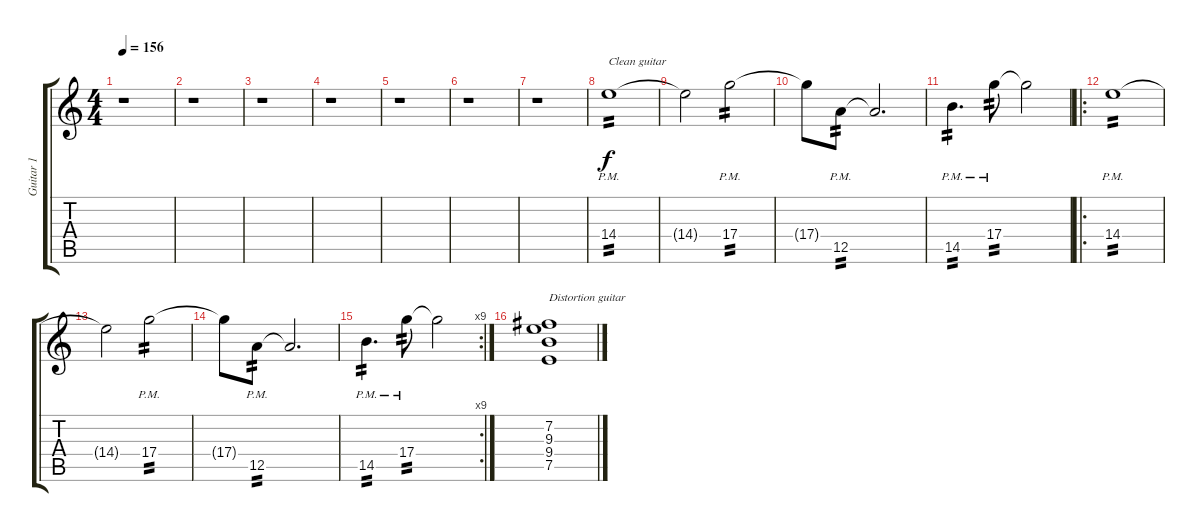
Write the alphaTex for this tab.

\track ("Guitar 1" "Guitar 1") {instrument distortionguitar}
\staff {score tabs}
\tuning (E4 B3 G3 D3 A2 D2) {hide}
\ts (4 4)
\tempo 156
\clef g2
\ks c
r.1{dy f} |
r.1 |
r.1 |
r.1 |
r.1 |
r.1 |
r.1 |
14.4{pm}.1{txt "Clean guitar" tp 2 instrument electricguitarjazz} |
14.4{t}.2 17.4{pm}.2{tp 2} |
17.4{t}.8 12.5{pm}.8{tp 2} 12.5{t}.2{d} |
14.5{pm}.4{d tp 2} 17.4{pm}.8{tp 2} 17.4{t}.2 |
\ro
14.4{pm}.1{tp 2} |
14.4{t}.2 17.4{pm}.2{tp 2} |
17.4{t}.8 12.5{pm}.8{tp 2} 12.5{t}.2{d} |
\rc 9
14.5{pm}.4{d tp 2} 17.4{pm}.8{tp 2} 17.4{t}.2 |
(7.2 9.3 9.4 7.5).1{txt "Distortion guitar" instrument distortionguitar}
